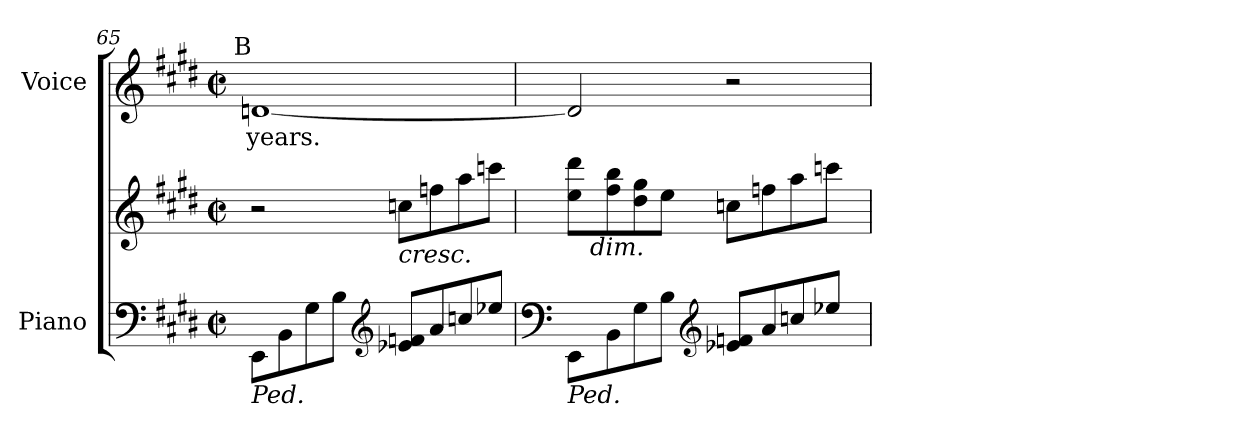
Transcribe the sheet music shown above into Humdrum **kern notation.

**kern	**kern	**kern	**text
*part2	*part2	*part1	*part1
*staff3	*staff2	*staff1	*staff1
*I"Piano	*	*I"Voice	*
*I'Pno.	*	*I'Voice	*
!!LO:LB:g=z
*clefF4	*clefG2	*clefG2	*
*k[f#c#g#d#]	*k[f#c#g#d#]	*k[f#c#g#d#]	*
*E:	*E:	*E:	*
*M2/2	*M2/2	*M2/2	*
*met(c|)	*met(c|)	*met(c|)	*
=65	=65	=65	=65
!	!	!LO:TX:a:rj:t=B	!
!LO:TX:b:i:t=Ped.	!	!	!
!	!	!	!LO:LY:b:color=#000000
8EEi\L	2r	[<1dni	years.
8BBi\	.	.	.
8G#i\	.	.	.
8Bi\J	.	.	.
*clefG2	*	*	*
!	!LO:TX:b:i:t=cresc.	!	!
8e-Xi/ 8fniL	8ccni\L	.	.
8ai/	8ffni\	.	.
8ccni/	8aai\	.	.
8ee-Xi/J	8cccni\J	.	.
=66	=66	=66	=66
*clefF4	*	*	*
!LO:TX:b:i:t=Ped.	!	!	!
*	*^	*	*
8EEi\L	8eei\ 8ddd#iL	16ryy	2di/]	.
.	.	256ryy	.	.
.	.	1024ryy	.	.
!	!	!LO:TX:b:i:t=dim.	!	!
.	.	2ryy	.	.
8BBi\	8ff#i\ 8bbi	.	.	.
8G#i\	8dd#i\ 8gg#i	.	.	.
8Bi\J	8eei\J	.	.	.
*clefG2	*	*	*	*
8e-Xi/ 8fniL	8ccni\L	.	2r	.
.	.	4ryy	.	.
8ai/	8ffni\	.	.	.
8ccni/	8aai\	.	.	.
.	.	8ryy	.	.
8ee-Xi/J	8cccni\J	.	.	.
.	.	32ryy	.	.
.	.	64ryy	.	.
.	.	128ryy	.	.
.	.	512.ryy	.	.
*	*v	*v	*	*
=	=	=	=
*-	*-	*-	*-
